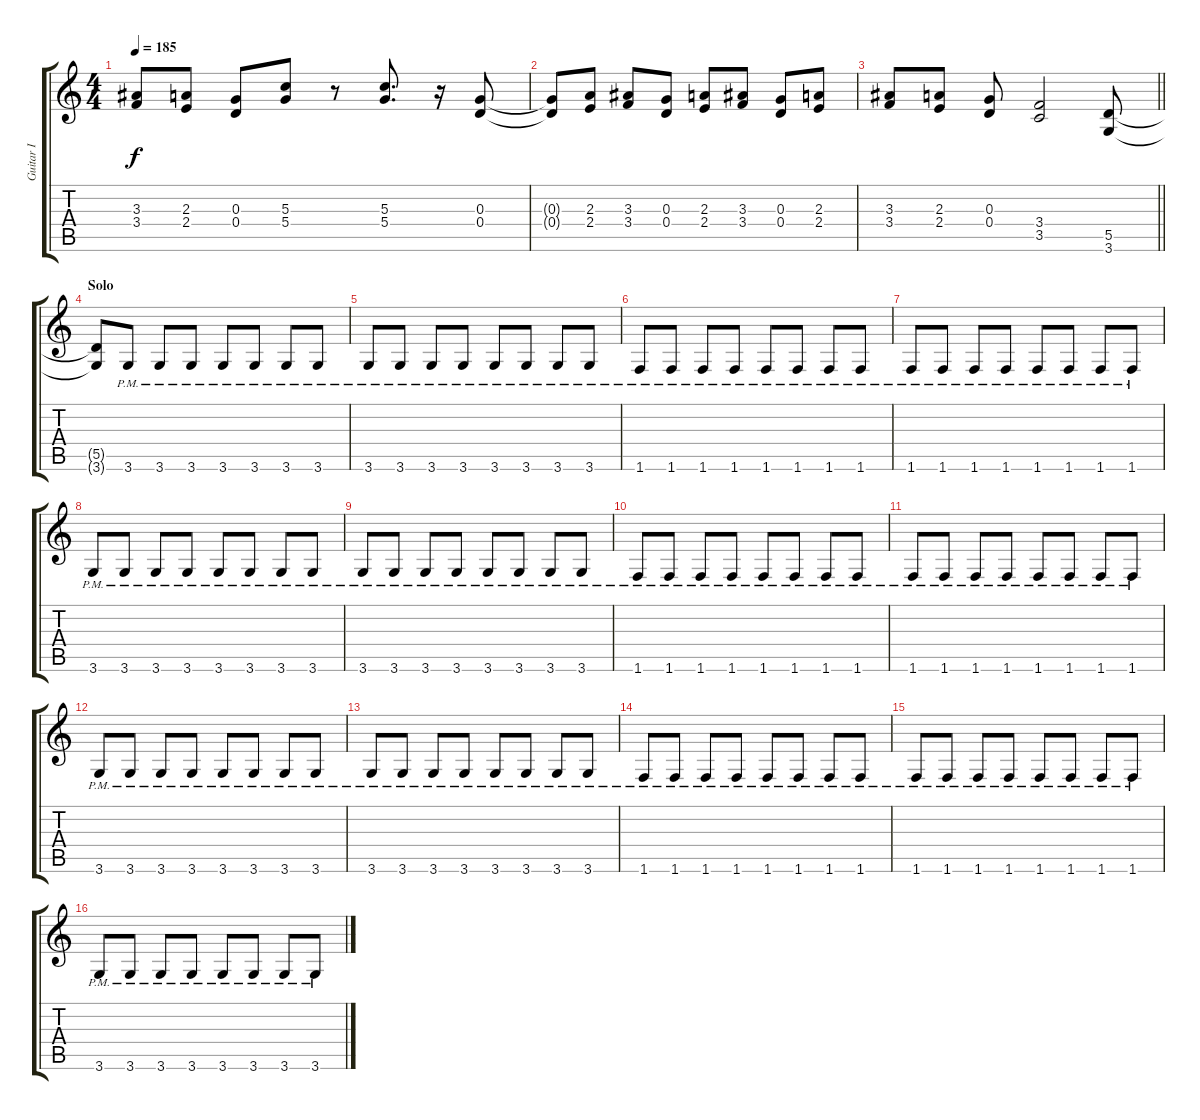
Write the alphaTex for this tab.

\track ("Guitar I" "Guitar I") {instrument overdrivenguitar}
\staff {score tabs}
\tuning (E4 B3 G3 D3 A2 E2) {hide}
\ts (4 4)
\tempo 185
\clef g2
\ks c
(3.3 3.4).8{dy f} (2.3 2.4).8 (0.3 0.4).8 (5.3 5.4).8 r.8 (5.3 5.4).8{d} r.16 (0.3 0.4).8 |
(0.3{t} 0.4{t}).8 (2.3 2.4).8 (3.3 3.4).8 (0.3 0.4).8 (2.3 2.4).8 (3.3 3.4).8 (0.3 0.4).8 (2.3 2.4).8 |
\barLineRight lightlight
(3.3 3.4).8 (2.3 2.4).8 (0.3 0.4).8 (3.4 3.5).2 (5.5 3.6).8{volume 16 balance 8} |
\section ("" "Solo")
(5.5{t} 3.6{t}).8 3.6{pm}.8 3.6{pm}.8 3.6{pm}.8 3.6{pm}.8 3.6{pm}.8 3.6{pm}.8 3.6{pm}.8 |
3.6{pm}.8 3.6{pm}.8 3.6{pm}.8 3.6{pm}.8 3.6{pm}.8 3.6{pm}.8 3.6{pm}.8 3.6{pm}.8 |
1.6{pm}.8 1.6{pm}.8 1.6{pm}.8 1.6{pm}.8 1.6{pm}.8 1.6{pm}.8 1.6{pm}.8 1.6{pm}.8 |
1.6{pm}.8 1.6{pm}.8 1.6{pm}.8 1.6{pm}.8 1.6{pm}.8 1.6{pm}.8 1.6{pm}.8 1.6{pm}.8 |
3.6{pm}.8 3.6{pm}.8 3.6{pm}.8 3.6{pm}.8 3.6{pm}.8 3.6{pm}.8 3.6{pm}.8 3.6{pm}.8 |
3.6{pm}.8 3.6{pm}.8 3.6{pm}.8 3.6{pm}.8 3.6{pm}.8 3.6{pm}.8 3.6{pm}.8 3.6{pm}.8 |
1.6{pm}.8 1.6{pm}.8 1.6{pm}.8 1.6{pm}.8 1.6{pm}.8 1.6{pm}.8 1.6{pm}.8 1.6{pm}.8 |
1.6{pm}.8 1.6{pm}.8 1.6{pm}.8 1.6{pm}.8 1.6{pm}.8 1.6{pm}.8 1.6{pm}.8 1.6{pm}.8 |
3.6{pm}.8 3.6{pm}.8 3.6{pm}.8 3.6{pm}.8 3.6{pm}.8 3.6{pm}.8 3.6{pm}.8 3.6{pm}.8 |
3.6{pm}.8 3.6{pm}.8 3.6{pm}.8 3.6{pm}.8 3.6{pm}.8 3.6{pm}.8 3.6{pm}.8 3.6{pm}.8 |
1.6{pm}.8 1.6{pm}.8 1.6{pm}.8 1.6{pm}.8 1.6{pm}.8 1.6{pm}.8 1.6{pm}.8 1.6{pm}.8 |
1.6{pm}.8 1.6{pm}.8 1.6{pm}.8 1.6{pm}.8 1.6{pm}.8 1.6{pm}.8 1.6{pm}.8 1.6{pm}.8 |
3.6{pm}.8 3.6{pm}.8 3.6{pm}.8 3.6{pm}.8 3.6{pm}.8 3.6{pm}.8 3.6{pm}.8 3.6{pm}.8
